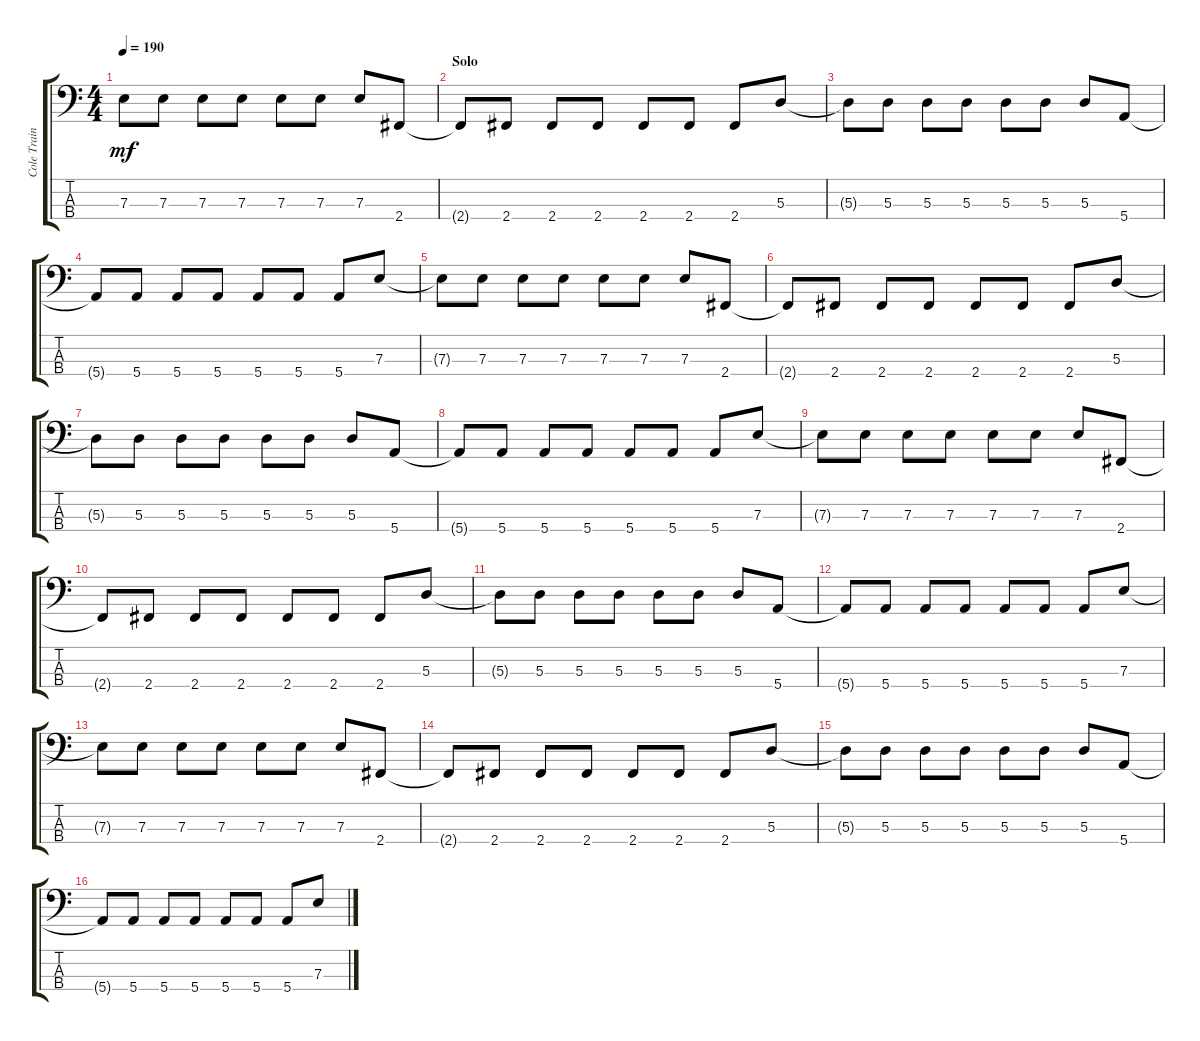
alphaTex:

\track ("Cole Train" "Cole Train") {instrument electricbassfinger}
\staff {score tabs}
\tuning (G2 D2 A1 E1) {hide}
\ts (4 4)
\tempo 190
\clef f4
\ks c
7.3{t}.8{dy mf} 7.3.8 7.3.8 7.3.8 7.3.8 7.3.8 7.3.8 2.4.8 |
\section ("" "Solo")
2.4{t}.8 2.4.8 2.4.8 2.4.8 2.4.8 2.4.8 2.4.8 5.3.8 |
5.3{t}.8 5.3.8 5.3.8 5.3.8 5.3.8 5.3.8 5.3.8 5.4.8 |
5.4{t}.8 5.4.8 5.4.8 5.4.8 5.4.8 5.4.8 5.4.8 7.3.8 |
7.3{t}.8 7.3.8 7.3.8 7.3.8 7.3.8 7.3.8 7.3.8 2.4.8 |
2.4{t}.8 2.4.8 2.4.8 2.4.8 2.4.8 2.4.8 2.4.8 5.3.8 |
5.3{t}.8 5.3.8 5.3.8 5.3.8 5.3.8 5.3.8 5.3.8 5.4.8 |
5.4{t}.8 5.4.8 5.4.8 5.4.8 5.4.8 5.4.8 5.4.8 7.3.8 |
7.3{t}.8 7.3.8 7.3.8 7.3.8 7.3.8 7.3.8 7.3.8 2.4.8 |
2.4{t}.8 2.4.8 2.4.8 2.4.8 2.4.8 2.4.8 2.4.8 5.3.8 |
5.3{t}.8 5.3.8 5.3.8 5.3.8 5.3.8 5.3.8 5.3.8 5.4.8 |
5.4{t}.8 5.4.8 5.4.8 5.4.8 5.4.8 5.4.8 5.4.8 7.3.8 |
7.3{t}.8 7.3.8 7.3.8 7.3.8 7.3.8 7.3.8 7.3.8 2.4.8 |
2.4{t}.8 2.4.8 2.4.8 2.4.8 2.4.8 2.4.8 2.4.8 5.3.8 |
5.3{t}.8 5.3.8 5.3.8 5.3.8 5.3.8 5.3.8 5.3.8 5.4.8 |
5.4{t}.8 5.4.8 5.4.8 5.4.8 5.4.8 5.4.8 5.4.8 7.3.8
